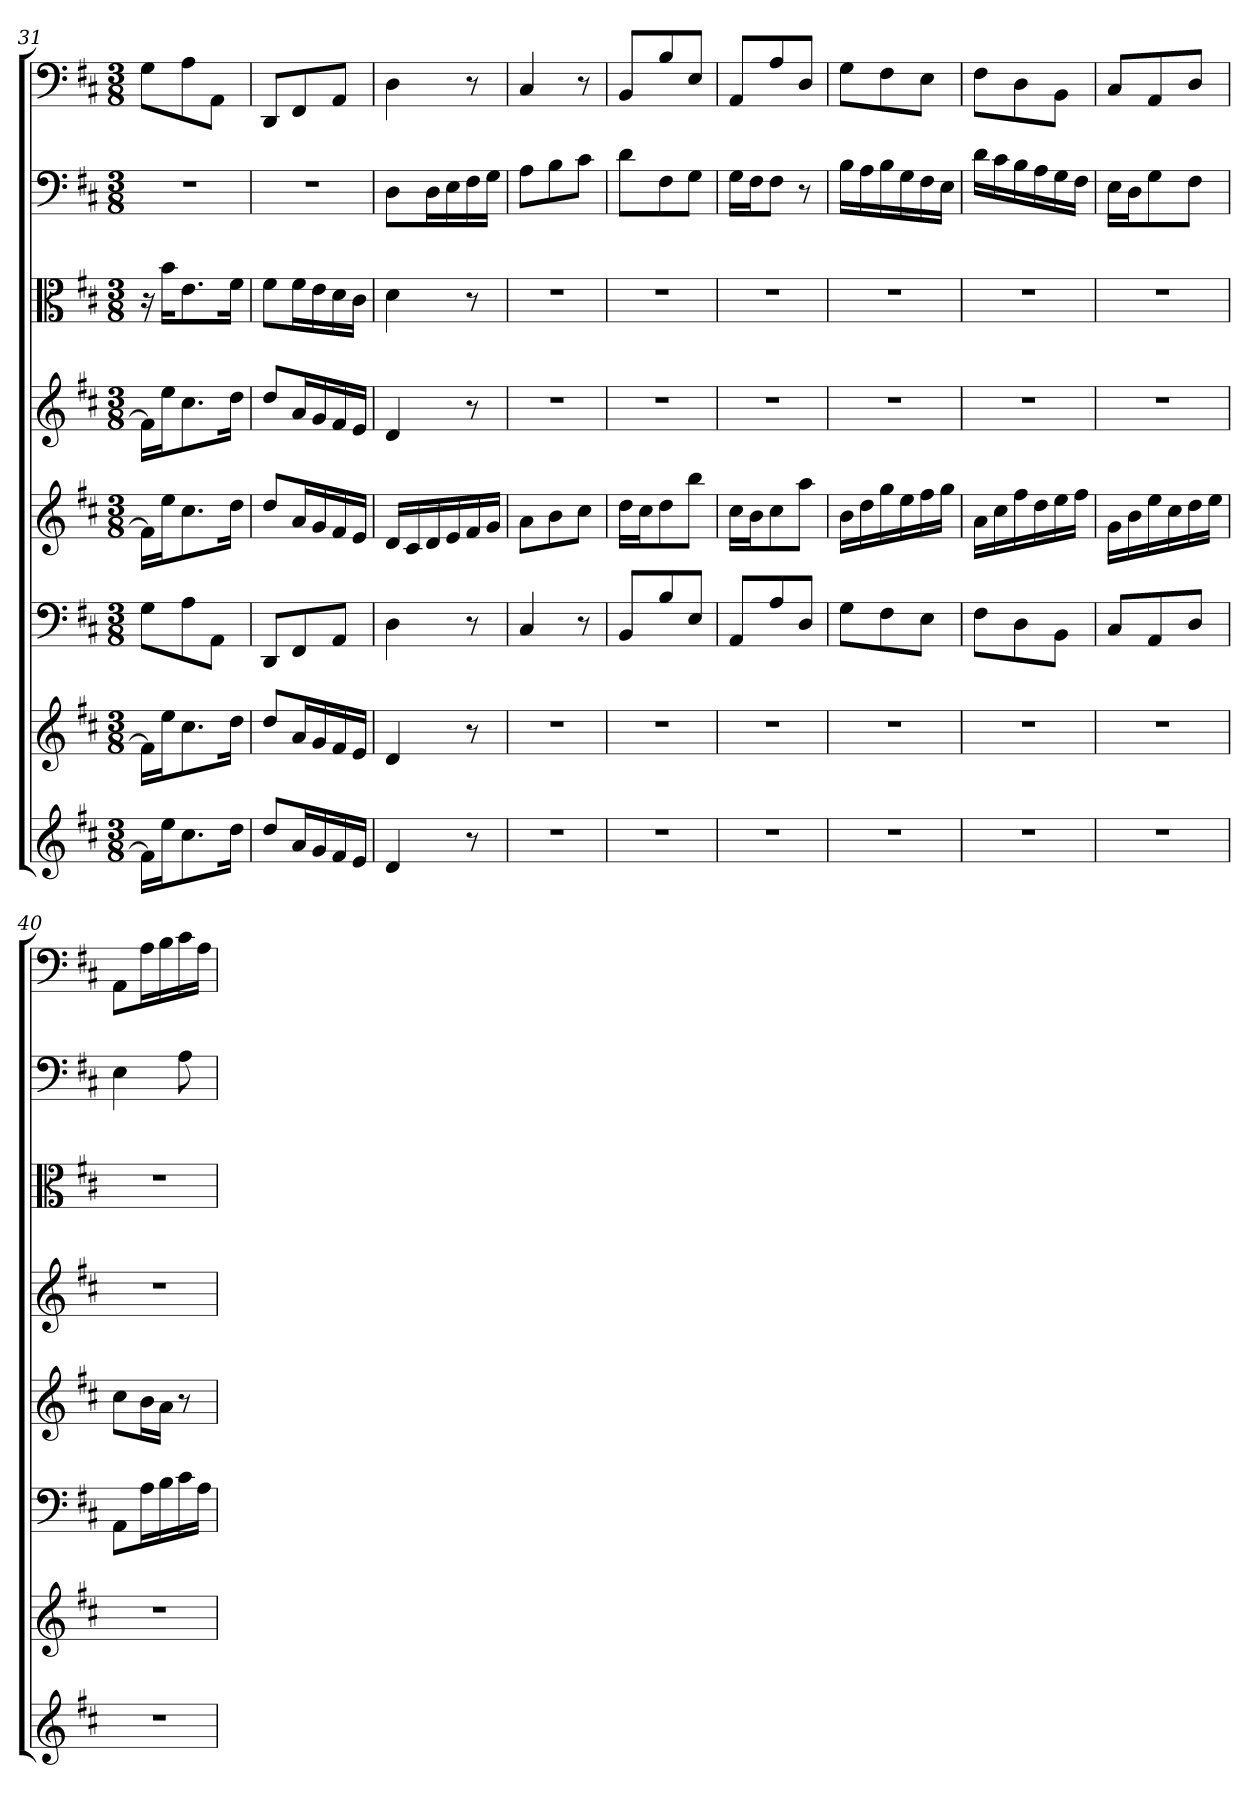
**kern	**kern	**kern	**kern	**kern	**kern	**kern	**kern
*part8	*part7	*part6	*part5	*part4	*part3	*part2	*part1
*staff8	*staff7	*staff6	*staff5	*staff4	*staff3	*staff2	*staff1
*	*	*clefF4	*	*	*clefC3	*clefF4	*clefF4
*k[f#c#]	*k[f#c#]	*k[f#c#]	*k[f#c#]	*k[f#c#]	*k[f#c#]	*k[f#c#]	*k[f#c#]
*D:	*D:	*D:	*D:	*D:	*D:	*D:	*D:
*M3/8	*M3/8	*M3/8	*M3/8	*M3/8	*M3/8	*M3/8	*M3/8
=31	=31	=31	=31	=31	=31	=31	=31
16f#LL]	16f#LL]	8G\L	16f#LL]	16f#LL]	16r	4.r	8G\L
16eeJ	16eeJ	.	16eeJ	16eeJ	16b\KL	.	.
8.cc#	8.cc#	8A\	8.cc#	8.cc#	8.e\	.	8A\
.	.	8AA\J	.	.	.	.	8AA\J
16ddJk	16ddJk	.	16ddJk	16ddJk	16f#\Jk	.	.
=32	=32	=32	=32	=32	=32	=32	=32
8ddL	8ddL	8DD/L	8ddL	8ddL	8f#\L	4.r	8DD/L
16aL	16aL	8FF#/	16aL	16aL	16f#\L	.	8FF#/
16g	16g	.	16g	16g	16e\	.	.
16f#	16f#	8AA/J	16f#	16f#	16d\	.	8AA/J
16eJJ	16eJJ	.	16eJJ	16eJJ	16c#\JJ	.	.
=33	=33	=33	=33	=33	=33	=33	=33
4d	4d	4D	16dLL	4d	4d	8D\L	4D
.	.	.	16c#	.	.	.	.
.	.	.	16d	.	.	16D\L	.
.	.	.	16e	.	.	16E\	.
8r	8r	8r	16f#	8r	8r	16F#\	8r
.	.	.	16gJJ	.	.	16G\JJ	.
=34	=34	=34	=34	=34	=34	=34	=34
4.r	4.r	4C#	8aL	4.r	4.r	8A\L	4C#
.	.	.	8b	.	.	8B\	.
.	.	8r	8cc#J	.	.	8c#\J	8r
=35	=35	=35	=35	=35	=35	=35	=35
4.r	4.r	8BB/L	16ddLL	4.r	4.r	8d\L	8BB/L
.	.	.	16cc#J	.	.	.	.
.	.	8B/	8dd	.	.	8F#\	8B/
.	.	8E/J	8bbJ	.	.	8G\J	8E/J
=36	=36	=36	=36	=36	=36	=36	=36
4.r	4.r	8AA/L	16cc#LL	4.r	4.r	16G\LL	8AA/L
.	.	.	16bJ	.	.	16F#\J	.
.	.	8A/	8cc#	.	.	8F#\J	8A/
.	.	8D/J	8aaJ	.	.	8r	8D/J
=37	=37	=37	=37	=37	=37	=37	=37
4.r	4.r	8G\L	16bLL	4.r	4.r	16B\LL	8G\L
.	.	.	16dd	.	.	16A\	.
.	.	8F#\	16gg	.	.	16B\	8F#\
.	.	.	16ee	.	.	16G\	.
.	.	8E\J	16ff#	.	.	16F#\	8E\J
.	.	.	16ggJJ	.	.	16E\JJ	.
=38	=38	=38	=38	=38	=38	=38	=38
4.r	4.r	8F#\L	16aLL	4.r	4.r	16d\LL	8F#\L
.	.	.	16cc#	.	.	16c#\	.
.	.	8D\	16ff#	.	.	16B\	8D\
.	.	.	16dd	.	.	16A\	.
.	.	8BB\J	16ee	.	.	16G\	8BB\J
.	.	.	16ff#JJ	.	.	16F#\JJ	.
=39	=39	=39	=39	=39	=39	=39	=39
4.r	4.r	8C#/L	16gLL	4.r	4.r	16E\LL	8C#/L
.	.	.	16b	.	.	16D\J	.
.	.	8AA/	16ee	.	.	8G\	8AA/
.	.	.	16cc#	.	.	.	.
.	.	8D/J	16dd	.	.	8F#\J	8D/J
.	.	.	16eeJJ	.	.	.	.
=40	=40	=40	=40	=40	=40	=40	=40
4.r	4.r	8AA\L	8cc#L	4.r	4.r	4E	8AA\L
.	.	16A\L	16bL	.	.	.	16A\L
.	.	16B\	16aJJ	.	.	.	16B\
.	.	16c#\	8r	.	.	8A	16c#\
.	.	16A\JJ	.	.	.	.	16A\JJ
=	=	=	=	=	=	=	=
*-	*-	*-	*-	*-	*-	*-	*-
